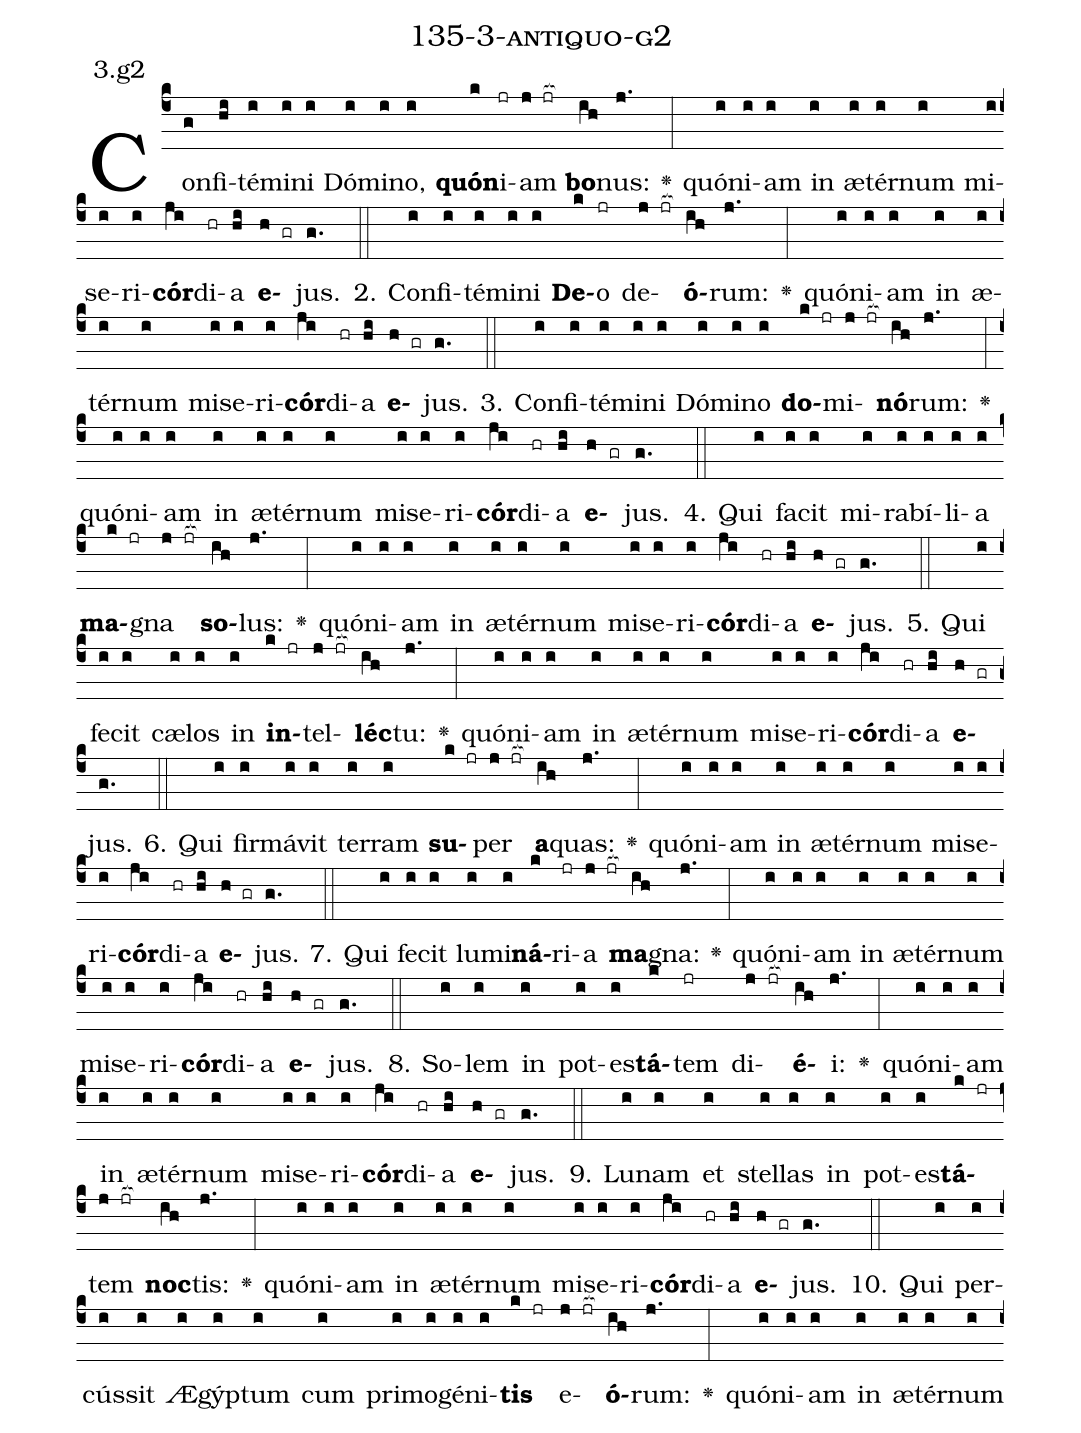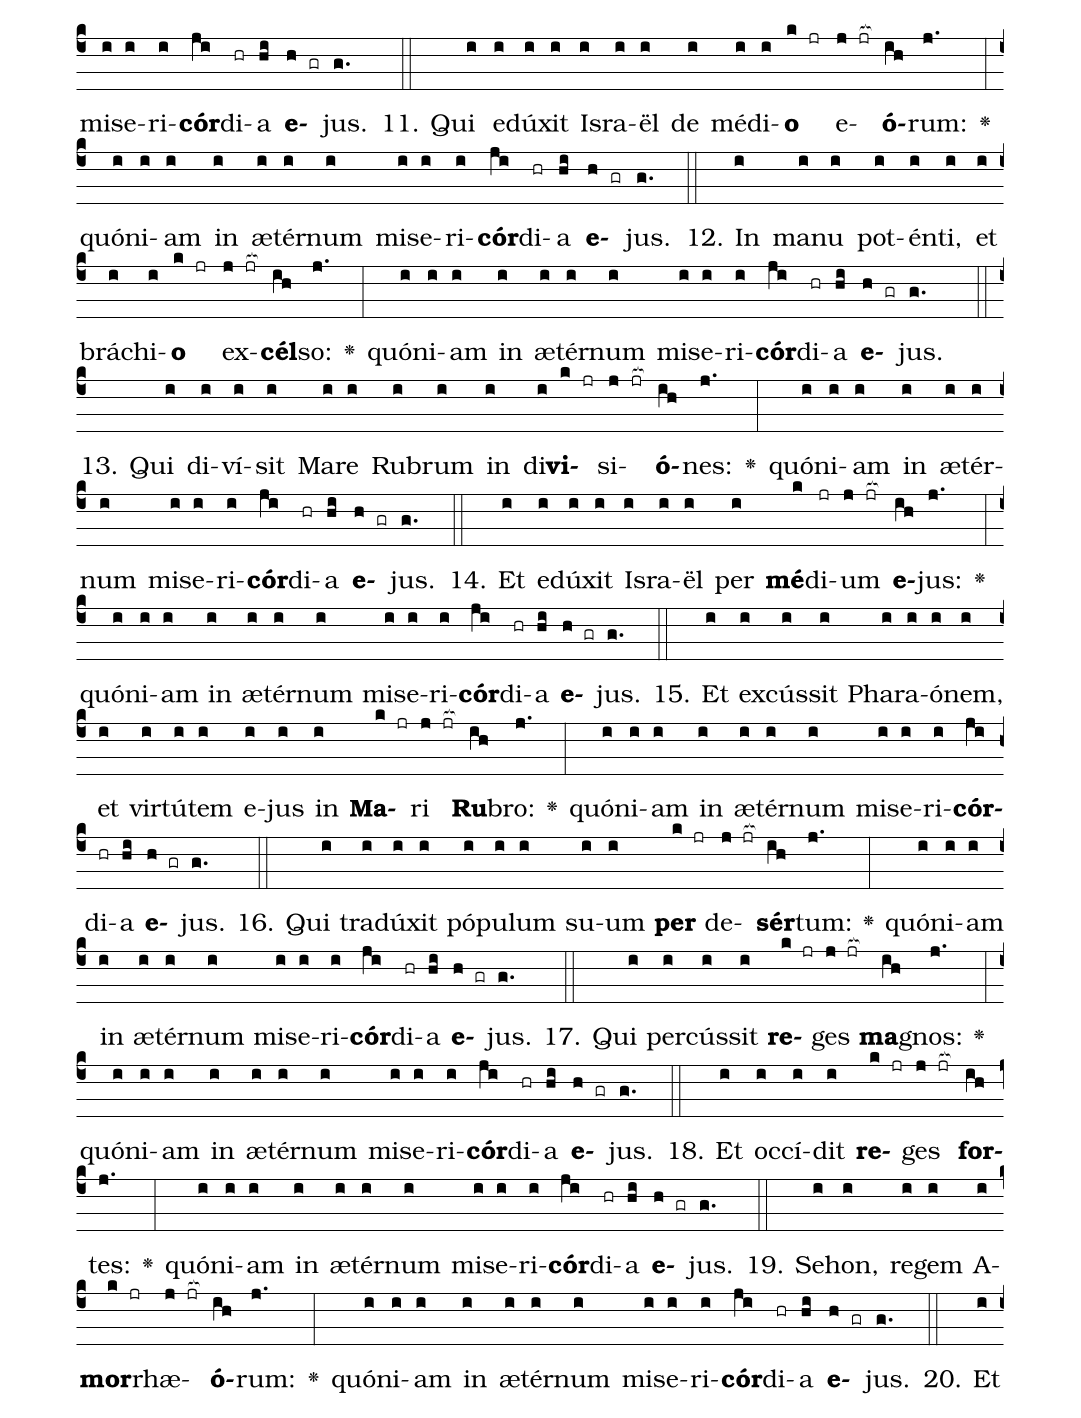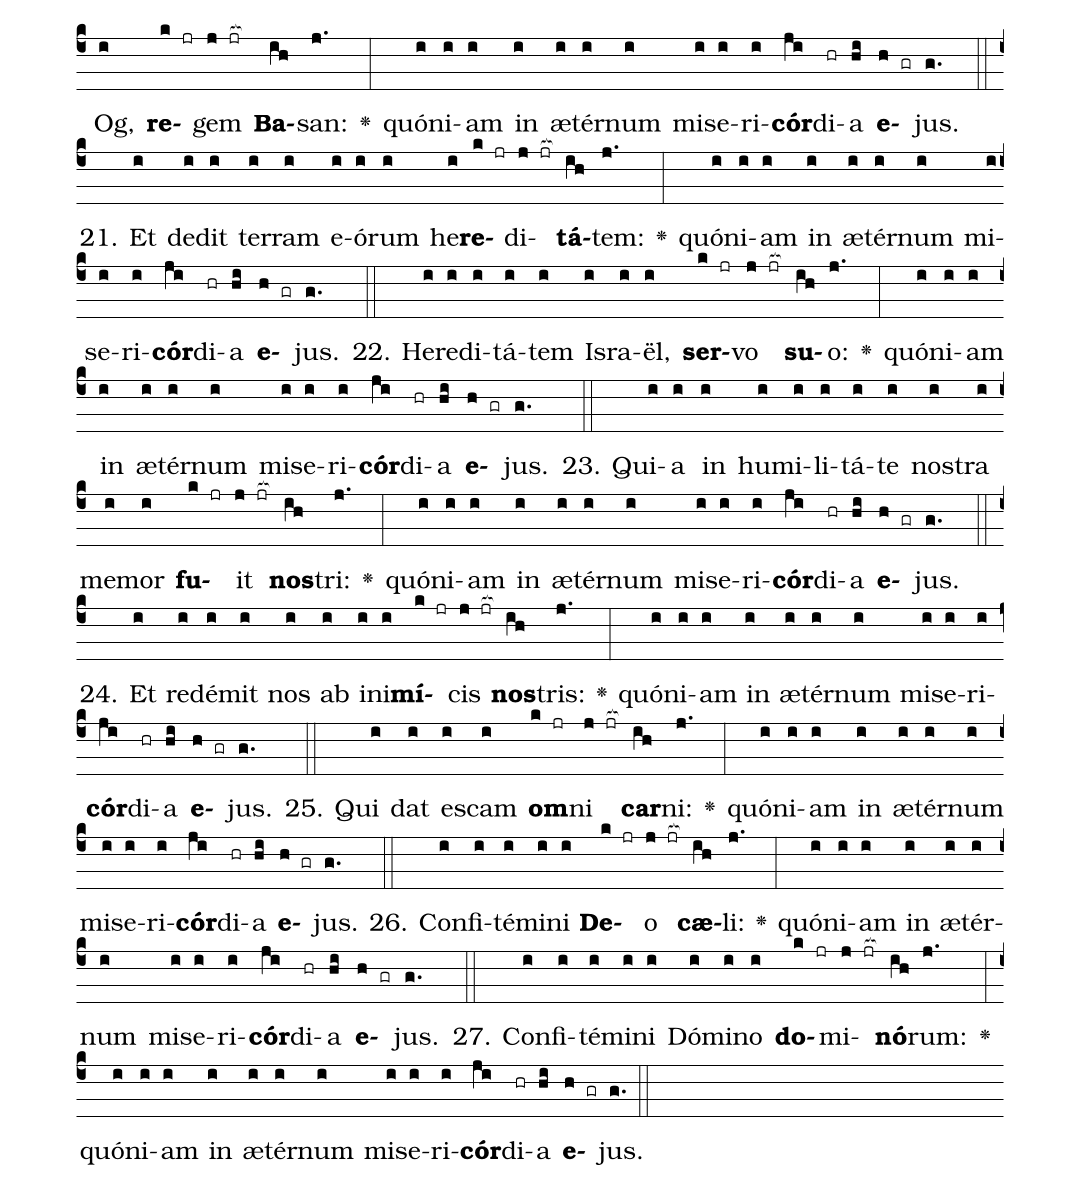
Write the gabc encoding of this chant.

name: 135-3-antiquo-g2;
annotation: 3.g2;
%%
(c4)Con(g)fi(hi)té(i)mi(i)ni(i) Dó(i)mi(i)no,(i) <b>quón</b>(k)i(jr)am(j jr[ocb:1{]) <b>bo</b>(ih[ocb:0}])nus:(j.) <v>\greheightstar</v>(:) quón(i)i(i)am(i) in(i) æ(i)tér(i)num(i) mi(i)se(i)ri(i)<b>cór</b>(ji)di(hr)a(hi) <b>e</b>(h gr)jus.(g.) (::)
2. Con(i)fi(i)té(i)mi(i)ni(i) <b>De</b>(k)o(jr) de(j jr[ocb:1{])<b>ó</b>(ih[ocb:0}])rum:(j.) <v>\greheightstar</v>(:) quón(i)i(i)am(i) in(i) æ(i)tér(i)num(i) mi(i)se(i)ri(i)<b>cór</b>(ji)di(hr)a(hi) <b>e</b>(h gr)jus.(g.) (::)
3. Con(i)fi(i)té(i)mi(i)ni(i) Dó(i)mi(i)no(i) <b>do</b>(k jr)mi(j jr[ocb:1{])<b>nó</b>(ih[ocb:0}])rum:(j.) <v>\greheightstar</v>(:) quón(i)i(i)am(i) in(i) æ(i)tér(i)num(i) mi(i)se(i)ri(i)<b>cór</b>(ji)di(hr)a(hi) <b>e</b>(h gr)jus.(g.) (::)
4. Qui(i) fa(i)cit(i) mi(i)ra(i)bí(i)li(i)a(i) <b>ma</b>(k jr)gna(j jr[ocb:1{]) <b>so</b>(ih[ocb:0}])lus:(j.) <v>\greheightstar</v>(:) quón(i)i(i)am(i) in(i) æ(i)tér(i)num(i) mi(i)se(i)ri(i)<b>cór</b>(ji)di(hr)a(hi) <b>e</b>(h gr)jus.(g.) (::)
5. Qui(i) fe(i)cit(i) cæ(i)los(i) in(i) <b>in</b>(k jr)tel(j jr[ocb:1{])<b>léc</b>(ih[ocb:0}])tu:(j.) <v>\greheightstar</v>(:) quón(i)i(i)am(i) in(i) æ(i)tér(i)num(i) mi(i)se(i)ri(i)<b>cór</b>(ji)di(hr)a(hi) <b>e</b>(h gr)jus.(g.) (::)
6. Qui(i) fir(i)má(i)vit(i) ter(i)ram(i) <b>su</b>(k jr)per(j jr[ocb:1{]) <b>a</b>(ih[ocb:0}])quas:(j.) <v>\greheightstar</v>(:) quón(i)i(i)am(i) in(i) æ(i)tér(i)num(i) mi(i)se(i)ri(i)<b>cór</b>(ji)di(hr)a(hi) <b>e</b>(h gr)jus.(g.) (::)
7. Qui(i) fe(i)cit(i) lu(i)mi(i)<b>ná</b>(k)ri(jr)a(j jr[ocb:1{]) <b>ma</b>(ih[ocb:0}])gna:(j.) <v>\greheightstar</v>(:) quón(i)i(i)am(i) in(i) æ(i)tér(i)num(i) mi(i)se(i)ri(i)<b>cór</b>(ji)di(hr)a(hi) <b>e</b>(h gr)jus.(g.) (::)
8. So(i)lem(i) in(i) pot(i)es(i)<b>tá</b>(k)tem(jr) di(j jr[ocb:1{])<b>é</b>(ih[ocb:0}])i:(j.) <v>\greheightstar</v>(:) quón(i)i(i)am(i) in(i) æ(i)tér(i)num(i) mi(i)se(i)ri(i)<b>cór</b>(ji)di(hr)a(hi) <b>e</b>(h gr)jus.(g.) (::)
9. Lu(i)nam(i) et(i) stel(i)las(i) in(i) pot(i)es(i)<b>tá</b>(k jr)tem(j jr[ocb:1{]) <b>noc</b>(ih[ocb:0}])tis:(j.) <v>\greheightstar</v>(:) quón(i)i(i)am(i) in(i) æ(i)tér(i)num(i) mi(i)se(i)ri(i)<b>cór</b>(ji)di(hr)a(hi) <b>e</b>(h gr)jus.(g.) (::)
10. Qui(i) per(i)cús(i)sit(i) Æ(i)gýp(i)tum(i) cum(i) pri(i)mo(i)gé(i)ni(i)<b>tis</b>(k jr) e(j jr[ocb:1{])<b>ó</b>(ih[ocb:0}])rum:(j.) <v>\greheightstar</v>(:) quón(i)i(i)am(i) in(i) æ(i)tér(i)num(i) mi(i)se(i)ri(i)<b>cór</b>(ji)di(hr)a(hi) <b>e</b>(h gr)jus.(g.) (::)
11. Qui(i) e(i)dú(i)xit(i) Is(i)ra(i)ël(i) de(i) mé(i)di(i)<b>o</b>(k jr) e(j jr[ocb:1{])<b>ó</b>(ih[ocb:0}])rum:(j.) <v>\greheightstar</v>(:) quón(i)i(i)am(i) in(i) æ(i)tér(i)num(i) mi(i)se(i)ri(i)<b>cór</b>(ji)di(hr)a(hi) <b>e</b>(h gr)jus.(g.) (::)
12. In(i) ma(i)nu(i) pot(i)én(i)ti,(i) et(i) brá(i)chi(i)<b>o</b>(k jr) ex(j jr[ocb:1{])<b>cél</b>(ih[ocb:0}])so:(j.) <v>\greheightstar</v>(:) quón(i)i(i)am(i) in(i) æ(i)tér(i)num(i) mi(i)se(i)ri(i)<b>cór</b>(ji)di(hr)a(hi) <b>e</b>(h gr)jus.(g.) (::)
13. Qui(i) di(i)ví(i)sit(i) Ma(i)re(i) Ru(i)brum(i) in(i) di(i)<b>vi</b>(k jr)si(j jr[ocb:1{])<b>ó</b>(ih[ocb:0}])nes:(j.) <v>\greheightstar</v>(:) quón(i)i(i)am(i) in(i) æ(i)tér(i)num(i) mi(i)se(i)ri(i)<b>cór</b>(ji)di(hr)a(hi) <b>e</b>(h gr)jus.(g.) (::)
14. Et(i) e(i)dú(i)xit(i) Is(i)ra(i)ël(i) per(i) <b>mé</b>(k)di(jr)um(j jr[ocb:1{]) <b>e</b>(ih[ocb:0}])jus:(j.) <v>\greheightstar</v>(:) quón(i)i(i)am(i) in(i) æ(i)tér(i)num(i) mi(i)se(i)ri(i)<b>cór</b>(ji)di(hr)a(hi) <b>e</b>(h gr)jus.(g.) (::)
15. Et(i) ex(i)cús(i)sit(i) Pha(i)ra(i)ó(i)nem,(i) et(i) vir(i)tú(i)tem(i) e(i)jus(i) in(i) <b>Ma</b>(k jr)ri(j jr[ocb:1{]) <b>Ru</b>(ih[ocb:0}])bro:(j.) <v>\greheightstar</v>(:) quón(i)i(i)am(i) in(i) æ(i)tér(i)num(i) mi(i)se(i)ri(i)<b>cór</b>(ji)di(hr)a(hi) <b>e</b>(h gr)jus.(g.) (::)
16. Qui(i) tra(i)dú(i)xit(i) pó(i)pu(i)lum(i) su(i)um(i) <b>per</b>(k jr) de(j jr[ocb:1{])<b>sér</b>(ih[ocb:0}])tum:(j.) <v>\greheightstar</v>(:) quón(i)i(i)am(i) in(i) æ(i)tér(i)num(i) mi(i)se(i)ri(i)<b>cór</b>(ji)di(hr)a(hi) <b>e</b>(h gr)jus.(g.) (::)
17. Qui(i) per(i)cús(i)sit(i) <b>re</b>(k jr)ges(j jr[ocb:1{]) <b>ma</b>(ih[ocb:0}])gnos:(j.) <v>\greheightstar</v>(:) quón(i)i(i)am(i) in(i) æ(i)tér(i)num(i) mi(i)se(i)ri(i)<b>cór</b>(ji)di(hr)a(hi) <b>e</b>(h gr)jus.(g.) (::)
18. Et(i) oc(i)cí(i)dit(i) <b>re</b>(k jr)ges(j jr[ocb:1{]) <b>for</b>(ih[ocb:0}])tes:(j.) <v>\greheightstar</v>(:) quón(i)i(i)am(i) in(i) æ(i)tér(i)num(i) mi(i)se(i)ri(i)<b>cór</b>(ji)di(hr)a(hi) <b>e</b>(h gr)jus.(g.) (::)
19. Se(i)hon,(i) re(i)gem(i) A(i)<b>mor</b>(k jr)rhæ(j jr[ocb:1{])<b>ó</b>(ih[ocb:0}])rum:(j.) <v>\greheightstar</v>(:) quón(i)i(i)am(i) in(i) æ(i)tér(i)num(i) mi(i)se(i)ri(i)<b>cór</b>(ji)di(hr)a(hi) <b>e</b>(h gr)jus.(g.) (::)
20. Et(i) Og,(i) <b>re</b>(k jr)gem(j jr[ocb:1{]) <b>Ba</b>(ih[ocb:0}])san:(j.) <v>\greheightstar</v>(:) quón(i)i(i)am(i) in(i) æ(i)tér(i)num(i) mi(i)se(i)ri(i)<b>cór</b>(ji)di(hr)a(hi) <b>e</b>(h gr)jus.(g.) (::)
21. Et(i) de(i)dit(i) ter(i)ram(i) e(i)ó(i)rum(i) he(i)<b>re</b>(k jr)di(j jr[ocb:1{])<b>tá</b>(ih[ocb:0}])tem:(j.) <v>\greheightstar</v>(:) quón(i)i(i)am(i) in(i) æ(i)tér(i)num(i) mi(i)se(i)ri(i)<b>cór</b>(ji)di(hr)a(hi) <b>e</b>(h gr)jus.(g.) (::)
22. He(i)re(i)di(i)tá(i)tem(i) Is(i)ra(i)ël,(i) <b>ser</b>(k jr)vo(j jr[ocb:1{]) <b>su</b>(ih[ocb:0}])o:(j.) <v>\greheightstar</v>(:) quón(i)i(i)am(i) in(i) æ(i)tér(i)num(i) mi(i)se(i)ri(i)<b>cór</b>(ji)di(hr)a(hi) <b>e</b>(h gr)jus.(g.) (::)
23. Qui(i)a(i) in(i) hu(i)mi(i)li(i)tá(i)te(i) nos(i)tra(i) me(i)mor(i) <b>fu</b>(k jr)it(j jr[ocb:1{]) <b>nos</b>(ih[ocb:0}])tri:(j.) <v>\greheightstar</v>(:) quón(i)i(i)am(i) in(i) æ(i)tér(i)num(i) mi(i)se(i)ri(i)<b>cór</b>(ji)di(hr)a(hi) <b>e</b>(h gr)jus.(g.) (::)
24. Et(i) red(i)é(i)mit(i) nos(i) ab(i) in(i)i(i)<b>mí</b>(k jr)cis(j jr[ocb:1{]) <b>nos</b>(ih[ocb:0}])tris:(j.) <v>\greheightstar</v>(:) quón(i)i(i)am(i) in(i) æ(i)tér(i)num(i) mi(i)se(i)ri(i)<b>cór</b>(ji)di(hr)a(hi) <b>e</b>(h gr)jus.(g.) (::)
25. Qui(i) dat(i) es(i)cam(i) <b>om</b>(k jr)ni(j jr[ocb:1{]) <b>car</b>(ih[ocb:0}])ni:(j.) <v>\greheightstar</v>(:) quón(i)i(i)am(i) in(i) æ(i)tér(i)num(i) mi(i)se(i)ri(i)<b>cór</b>(ji)di(hr)a(hi) <b>e</b>(h gr)jus.(g.) (::)
26. Con(i)fi(i)té(i)mi(i)ni(i) <b>De</b>(k jr)o(j jr[ocb:1{]) <b>cæ</b>(ih[ocb:0}])li:(j.) <v>\greheightstar</v>(:) quón(i)i(i)am(i) in(i) æ(i)tér(i)num(i) mi(i)se(i)ri(i)<b>cór</b>(ji)di(hr)a(hi) <b>e</b>(h gr)jus.(g.) (::)
27. Con(i)fi(i)té(i)mi(i)ni(i) Dó(i)mi(i)no(i) <b>do</b>(k jr)mi(j jr[ocb:1{])<b>nó</b>(ih[ocb:0}])rum:(j.) <v>\greheightstar</v>(:) quón(i)i(i)am(i) in(i) æ(i)tér(i)num(i) mi(i)se(i)ri(i)<b>cór</b>(ji)di(hr)a(hi) <b>e</b>(h gr)jus.(g.) (::)
